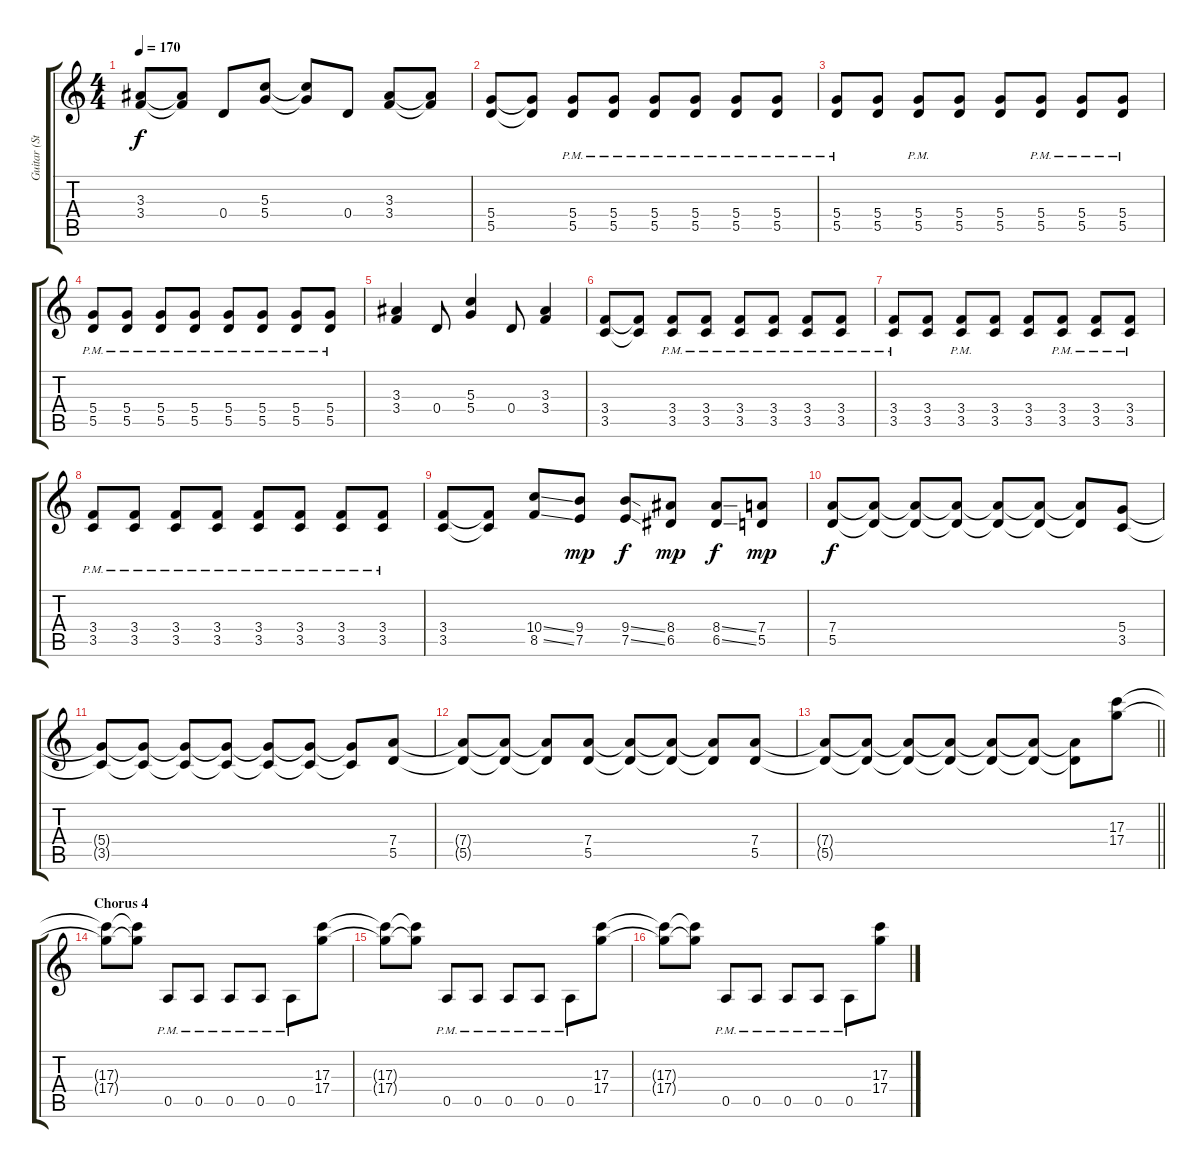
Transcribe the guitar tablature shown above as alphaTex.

\track ("Guitar (Steve Morse)" "Guitar (St") {instrument overdrivenguitar}
\staff {score tabs}
\tuning (E4 B3 G3 D3 A2 E2) {hide}
\ts (4 4)
\tempo 170
\clef g2
\ks c
(3.3 3.4).8{dy f} (3.3{t} 3.4{t}).8 0.4.8 (5.3 5.4).8 (5.3{t} 5.4{t}).8 0.4.8 (3.3 3.4).8 (3.3{t} 3.4{t}).8 |
(5.4 5.5).8 (5.4{t} 5.5{t}).8 (5.4{pm} 5.5{pm}).8 (5.4{pm} 5.5{pm}).8 (5.4{pm} 5.5{pm}).8 (5.4{pm} 5.5{pm}).8 (5.4{pm} 5.5{pm}).8 (5.4{pm} 5.5{pm}).8 |
(5.4{pm} 5.5{pm}).8 (5.4 5.5).8 (5.4{pm} 5.5{pm}).8 (5.4 5.5).8 (5.4 5.5).8 (5.4{pm} 5.5{pm}).8 (5.4{pm} 5.5{pm}).8 (5.4{pm} 5.5{pm}).8 |
(5.4{pm} 5.5{pm}).8 (5.4{pm} 5.5{pm}).8 (5.4{pm} 5.5{pm}).8 (5.4{pm} 5.5{pm}).8 (5.4{pm} 5.5{pm}).8 (5.4{pm} 5.5{pm}).8 (5.4{pm} 5.5{pm}).8 (5.4{pm} 5.5{pm}).8 |
(3.3 3.4).4 0.4.8 (5.3 5.4).4 0.4.8 (3.3 3.4).4 |
(3.4 3.5).8 (3.4{t} 3.5{t}).8 (3.4{pm} 3.5{pm}).8 (3.4{pm} 3.5{pm}).8 (3.4{pm} 3.5{pm}).8 (3.4{pm} 3.5{pm}).8 (3.4{pm} 3.5{pm}).8 (3.4{pm} 3.5{pm}).8 |
(3.4{pm} 3.5{pm}).8 (3.4 3.5).8 (3.4{pm} 3.5{pm}).8 (3.4 3.5).8 (3.4 3.5).8 (3.4{pm} 3.5{pm}).8 (3.4{pm} 3.5{pm}).8 (3.4{pm} 3.5{pm}).8 |
(3.4{pm} 3.5{pm}).8 (3.4{pm} 3.5{pm}).8 (3.4{pm} 3.5{pm}).8 (3.4{pm} 3.5{pm}).8 (3.4{pm} 3.5{pm}).8 (3.4{pm} 3.5{pm}).8 (3.4{pm} 3.5{pm}).8 (3.4{pm} 3.5{pm}).8 |
(3.4 3.5).8 (3.4{t} 3.5{t}).8 (10.4{ss} 8.5{ss}).8 (9.4 7.5).8{dy mp} (9.4{ss} 7.5{ss}).8{dy f} (8.4 6.5).8{dy mp} (8.4{ss} 6.5{ss}).8{dy f} (7.4 5.5).8{dy mp} |
(7.4 5.5).8{dy f} (7.4{t} 5.5{t}).8 (7.4{t} 5.5{t}).8 (7.4{t} 5.5{t}).8 (7.4{t} 5.5{t}).8 (7.4{t} 5.5{t}).8 (7.4{t} 5.5{t}).8 (5.4 3.5).8 |
(5.4{t} 3.5{t}).8 (5.4{t} 3.5{t}).8 (5.4{t} 3.5{t}).8 (5.4{t} 3.5{t}).8 (5.4{t} 3.5{t}).8 (5.4{t} 3.5{t}).8 (5.4{t} 3.5{t}).8 (7.4 5.5).8 |
(7.4{t} 5.5{t}).8 (7.4{t} 5.5{t}).8 (7.4{t} 5.5{t}).8 (7.4 5.5).8 (7.4{t} 5.5{t}).8 (7.4{t} 5.5{t}).8 (7.4{t} 5.5{t}).8 (7.4 5.5).8 |
\barLineRight lightlight
(7.4{t} 5.5{t}).8 (7.4{t} 5.5{t}).8 (7.4{t} 5.5{t}).8 (7.4{t} 5.5{t}).8 (7.4{t} 5.5{t}).8 (7.4{t} 5.5{t}).8 (7.4{t} 5.5{t}).8 (17.3 17.4).8 |
\section ("" "Chorus 4")
(17.3{t} 17.4{t}).8 (17.3{t} 17.4{t}).8 0.5{pm}.8 0.5{pm}.8 0.5{pm}.8 0.5{pm}.8 0.5{pm}.8 (17.3 17.4).8 |
(17.3{t} 17.4{t}).8 (17.3{t} 17.4{t}).8 0.5{pm}.8 0.5{pm}.8 0.5{pm}.8 0.5{pm}.8 0.5{pm}.8 (17.3 17.4).8 |
(17.3{t} 17.4{t}).8 (17.3{t} 17.4{t}).8 0.5{pm}.8 0.5{pm}.8 0.5{pm}.8 0.5{pm}.8 0.5{pm}.8 (17.3 17.4).8
